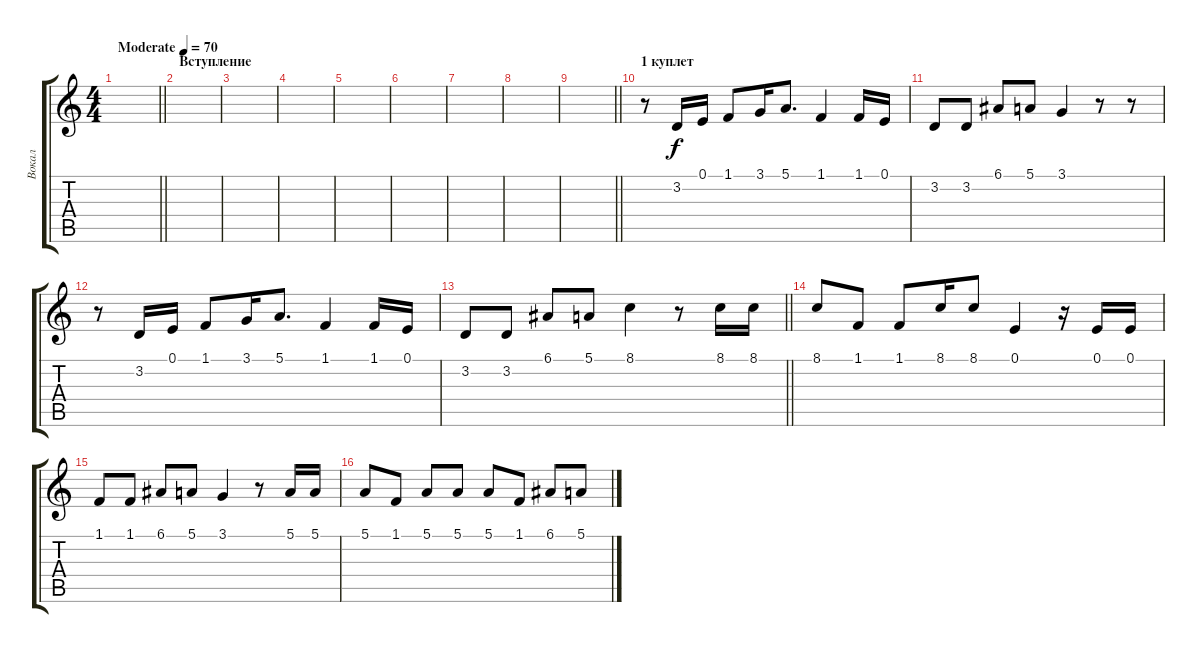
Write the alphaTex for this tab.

\track ("Вокал" "Вокал") {instrument lead6voice}
\staff {score tabs}
\tuning (E4 B3 G3 D3 A2 E2) {hide}
\ts (4 4)
\tempo (70 "Moderate")
\clef g2
\barLineRight lightlight
\ks c
|
\section ("" "Вступление")
|
|
|
|
|
|
|
\barLineRight lightlight
|
\section ("" "1 куплет")
r.8 3.2.16 0.1.16 1.1.8 3.1.16 5.1.8{d} 1.1.4 1.1.16 0.1.16 |
3.2.8 3.2.8 6.1.8 5.1.8 3.1.4 r.8 r.8 |
r.8 3.2.16 0.1.16 1.1.8 3.1.16 5.1.8{d} 1.1.4 1.1.16 0.1.16 |
\barLineRight lightlight
3.2.8 3.2.8 6.1.8 5.1.8 8.1.4 r.8 8.1.16 8.1.16 |
\section ("" "")
8.1.8 1.1.8 1.1.8 8.1.16 8.1.8 0.1.4 r.16 0.1.16 0.1.16 |
1.1.8 1.1.8 6.1.8 5.1.8 3.1.4 r.8 5.1.16 5.1.16 |
5.1.8 1.1.8 5.1.8 5.1.8 5.1.8 1.1.8 6.1.8 5.1.8
